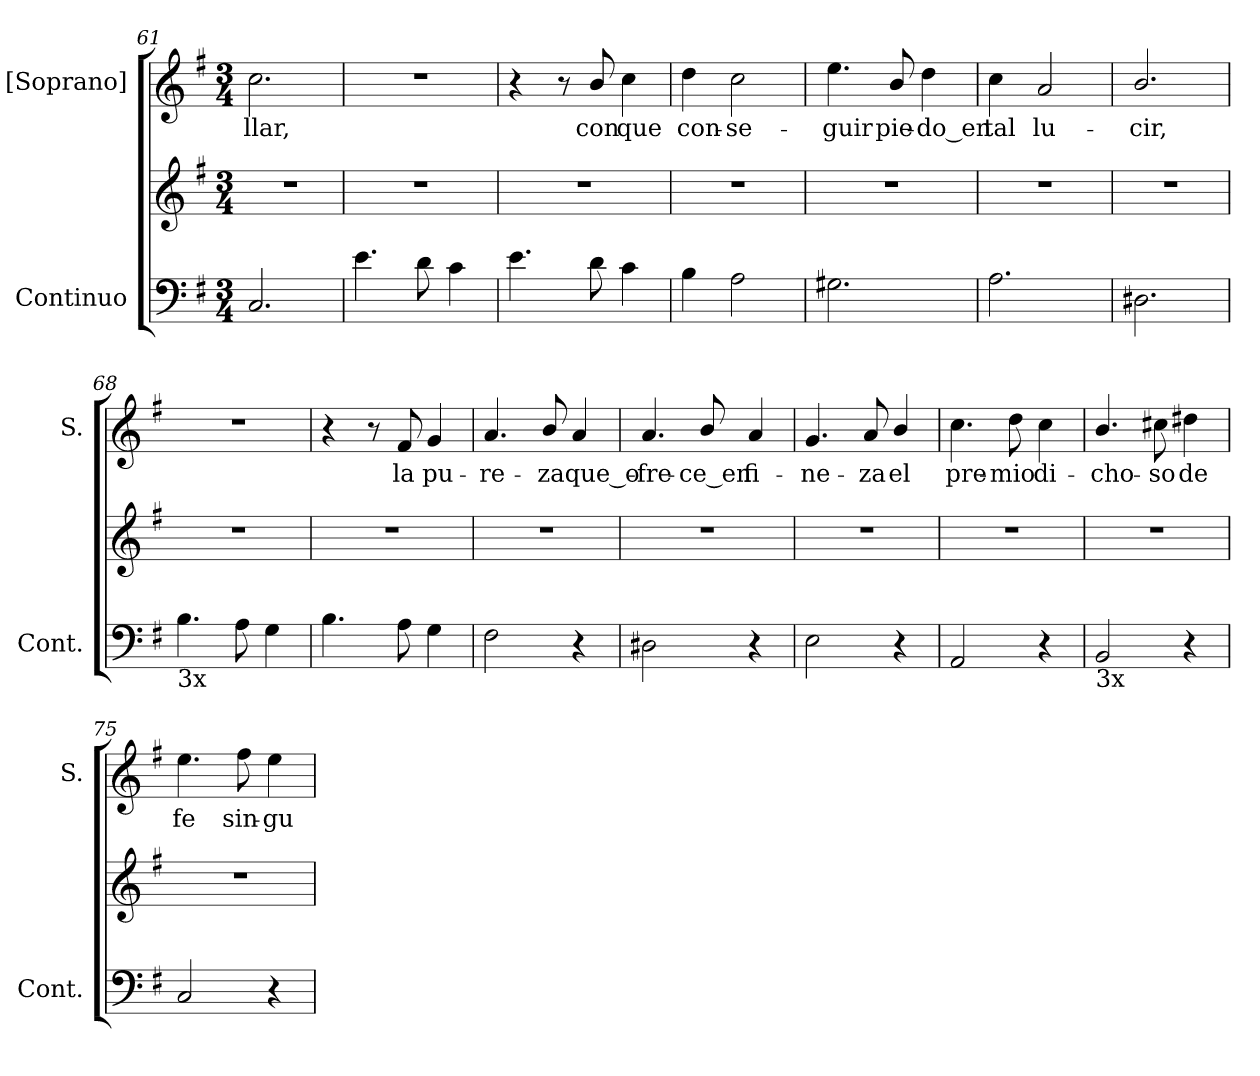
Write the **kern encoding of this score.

**kern	**kern	**kern	**text
*part2	*part2	*part1	*part1
*staff3	*staff2	*staff1	*staff1
*I"Continuo	*	*I"[Soprano]	*
*I'Cont.	*	*I'S.	*
*clefF4	*clefG2	*clefG2	*
*k[f#]	*k[f#]	*k[f#]	*
*G:	*G:	*G:	*
*M3/4	*M3/4	*M3/4	*
=61	=61	=61	=61
!	!LO:N:vis=1	!	!
!	!	!	!LO:LY:b:color=#000000
2.Ci/	2.r	2.cci\	-llar,
!!LO:LB:g=z
=62	=62	=62	=62
!	!LO:N:vis=1	!LO:N:vis=1	!
4.ei\	2.r	2.r	.
8di\	.	.	.
4ci\	.	.	.
=63	=63	=63	=63
!	!LO:N:vis=1	!	!
4.ei\	2.r	4r	.
.	.	8r	.
!	!	!	!LO:LY:b:color=#000000
8di\	.	8bi/	con
!	!	!	!LO:LY:b:color=#000000
4ci\	.	4cci\	que
=64	=64	=64	=64
!	!LO:N:vis=1	!	!
!	!	!	!LO:LY:b:color=#000000
4Bi\	2.r	4ddi\	con-
!	!	!	!LO:LY:b:color=#000000
2Ai\	.	2cci\	-se-
=65	=65	=65	=65
!	!LO:N:vis=1	!	!
!	!	!	!LO:LY:b:color=#000000
2.G#Xi\	2.r	4.eei\	-guir
!	!	!	!LO:LY:b:color=#000000
.	.	8bi/	pie-
!	!	!	!LO:LY:b:color=#000000
.	.	4ddi\	-do_en
=66	=66	=66	=66
!	!LO:N:vis=1	!	!
!	!	!	!LO:LY:b:color=#000000
2.Ai\	2.r	4cci\	tal
!	!	!	!LO:LY:b:color=#000000
.	.	2ai/	lu-
=67	=67	=67	=67
!	!LO:N:vis=1	!	!
!	!	!	!LO:LY:b:color=#000000
2.D#Xi\	2.r	2.bi/	-cir,
=68	=68	=68	=68
!LO:TX:b:t=3x	!	!	!
!	!LO:N:vis=1	!LO:N:vis=1	!
4.Bi\	2.r	2.r	.
8Ai\	.	.	.
4Gi\	.	.	.
!!LO:LB:g=z
=69	=69	=69	=69
!	!LO:N:vis=1	!	!
4.Bi\	2.r	4r	.
.	.	8r	.
!	!	!	!LO:LY:b:color=#000000
8Ai\	.	8f#i/	la
!	!	!	!LO:LY:b:color=#000000
4Gi\	.	4gi/	pu-
=70	=70	=70	=70
!	!LO:N:vis=1	!	!
!	!	!	!LO:LY:b:color=#000000
2F#i\	2.r	4.ai/	-re-
!	!	!	!LO:LY:b:color=#000000
.	.	8bi/	-za
!	!	!	!LO:LY:b:color=#000000
4r	.	4ai/	que_o-
=71	=71	=71	=71
!	!LO:N:vis=1	!	!
!	!	!	!LO:LY:b:color=#000000
2D#Xi\	2.r	4.ai/	-fre-
!	!	!	!LO:LY:b:color=#000000
.	.	8bi/	-ce_en
!	!	!	!LO:LY:b:color=#000000
4r	.	4ai/	fi-
=72	=72	=72	=72
!	!LO:N:vis=1	!	!
!	!	!	!LO:LY:b:color=#000000
2Ei\	2.r	4.gi/	-ne-
!	!	!	!LO:LY:b:color=#000000
.	.	8ai/	-za
!	!	!	!LO:LY:b:color=#000000
4r	.	4bi/	el
=73	=73	=73	=73
!	!LO:N:vis=1	!	!
!	!	!	!LO:LY:b:color=#000000
2AAi/	2.r	4.cci\	pre-
!	!	!	!LO:LY:b:color=#000000
.	.	8ddi\	-mio
!	!	!	!LO:LY:b:color=#000000
4r	.	4cci\	di-
=74	=74	=74	=74
!	!LO:N:vis=1	!	!
!LO:TX:b:t=3x	!	!	!
!	!	!	!LO:LY:b:color=#000000
2BBi/	2.r	4.bi/	-cho-
!	!	!	!LO:LY:b:color=#000000
.	.	8cc#Xi\	-so
!	!	!	!LO:LY:b:color=#000000
4r	.	4dd#Xi\	de
=75	=75	=75	=75
!	!LO:N:vis=1	!	!
!	!	!	!LO:LY:b:color=#000000
2Ci/	2.r	4.eei\	fe
!	!	!	!LO:LY:b:color=#000000
.	.	8ff#i\	sin-
!	!	!	!LO:LY:b:color=#000000
4r	.	4eei\	-gu-
=	=	=	=
*-	*-	*-	*-
